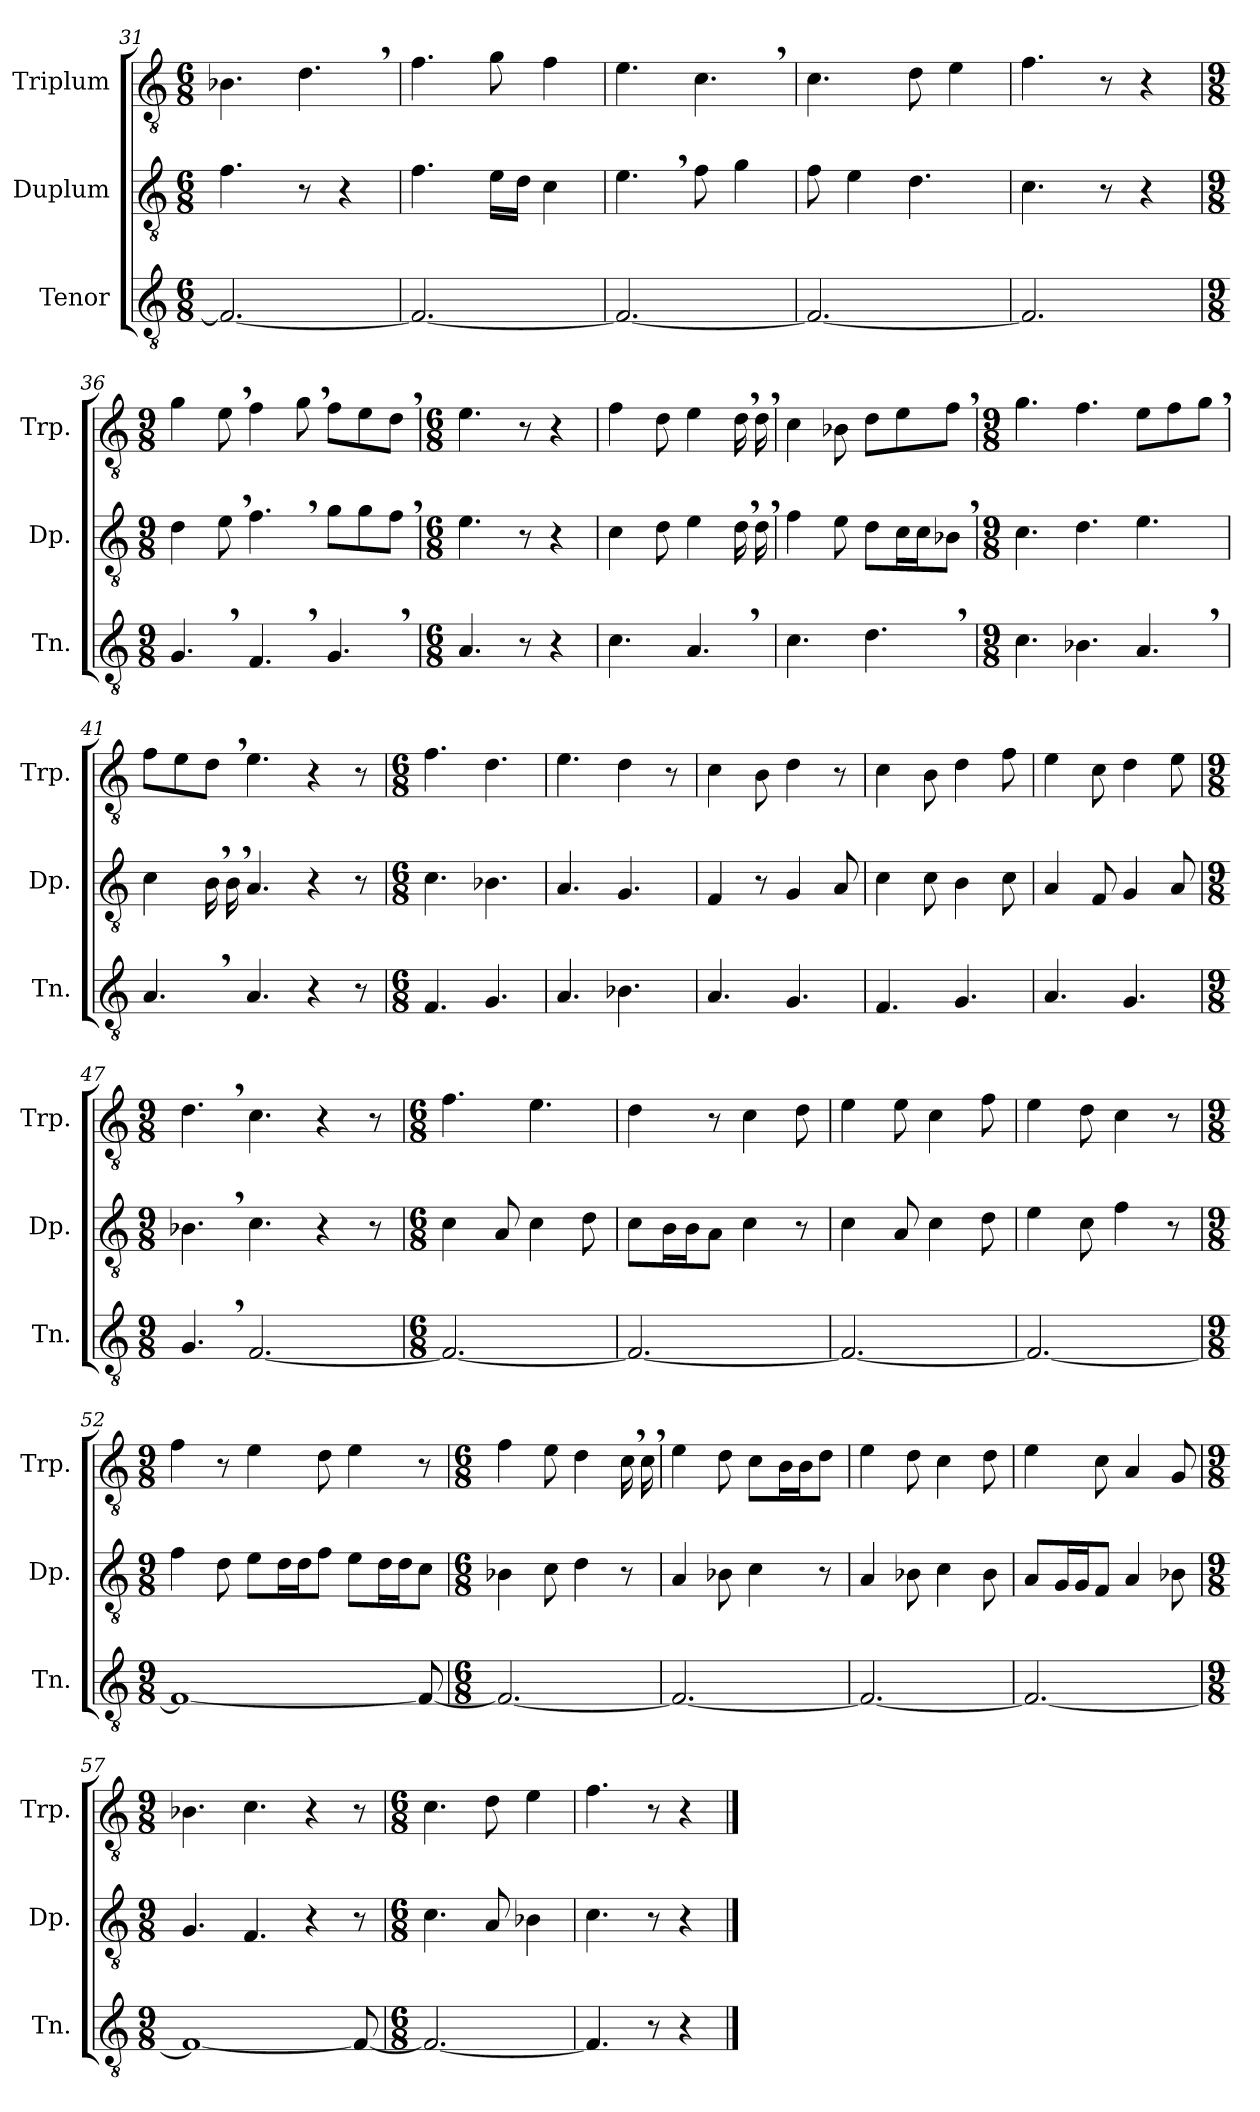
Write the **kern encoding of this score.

**kern	**kern	**kern
*part3	*part2	*part1
*staff3	*staff2	*staff1
*I"Tenor	*I"Duplum	*I"Triplum
*I'Tn.	*I'Dp.	*I'Trp.
*clefGv2	*clefGv2	*clefGv2
*k[]	*k[]	*k[]
*M6/8	*M6/8	*M6/8
=31	=31	=31
2.F/_	4.f\	4.B-i\
.	8r	4.d,\
.	4r	.
=32	=32	=32
2.F/_	4.f\	4.f\
.	16e\LL	8g\
.	16d\JJ	.
.	4c\	4f\
=33	=33	=33
2.F/_	4.e,\	4.e\
.	8f\	4.c,\
.	4g\	.
=34	=34	=34
2.F/_	8f\	4.c\
.	4e\	.
.	4.d\	8d\
.	.	4e\
=35	=35	=35
2.F/]	4.c\	4.f\
.	8r	8r
.	4r	4r
=36	=36	=36
*M9/8	*M9/8	*M9/8
4.G,/	4d\	4g\
.	8e,\	8e,\
4.F,/	4.f,\	4f\
.	.	8g,\
4.G,/	8g\L	8f\L
.	8g\	8e\
.	8f,\J	8d,\J
=37	=37	=37
*M6/8	*M6/8	*M6/8
4.A/	4.e\	4.e\
8r	8r	8r
4r	4r	4r
=38	=38	=38
4.c\	4c\	4f\
.	8d\	8d\
4.A,/	4e\	4e\
*	*tremolo	*
*	*	*tremolo
.	16d,\	16d,\
.	16d,\	16d,\
*	*	*Xtremolo
*	*Xtremolo	*
!!LO:LB:g=z
=39	=39	=39
4.c\	4f\	4c\
.	8e\	8B-i\
4.d,\	8d\L	8d\L
*	*tremolo	*
.	16c\	8e\
.	16c\	.
*	*Xtremolo	*
.	8B-i,\J	8f,\J
=40	=40	=40
*M9/8	*M9/8	*M9/8
4.c\	4.c\	4.g\
4.B-X\	4.d\	4.f\
4.A,/	4.e\	8e\L
.	.	8f\
.	.	8g,\J
=41	=41	=41
4.A,/	4c\	8f\L
.	.	8e\
*	*tremolo	*
.	16B,\	8d,\J
.	16B,\	.
*	*Xtremolo	*
4.A/	4.A/	4.e\
4r	4r	4r
8r	8r	8r
=42	=42	=42
*M6/8	*M6/8	*M6/8
4.F/	4.c\	4.f\
4.G/	4.B-X\	4.d\
=43	=43	=43
4.A/	4.A/	4.e\
4.B-X\	4.G/	4d\
.	.	8r
=44	=44	=44
4.A/	4F/	4c\
.	8r	8B\
4.G/	4G/	4d\
.	8A/	8r
=45	=45	=45
4.F/	4c\	4c\
.	8c\	8B\
4.G/	4B\	4d\
.	8c\	8f\
!!LO:LB:g=z
=46	=46	=46
4.A/	4A/	4e\
.	8F/	8c\
4.G/	4G/	4d\
.	8A/	8e\
=47	=47	=47
*M9/8	*M9/8	*M9/8
4.G,/	4.B-i,\	4.d,\
[2.F/	4.c\	4.c\
.	4r	4r
.	8r	8r
=48	=48	=48
*M6/8	*M6/8	*M6/8
2.F/_	4c\	4.f\
.	8A/	.
.	4c\	4.e\
.	8d\	.
=49	=49	=49
2.F/_	8c\L	4d\
*	*tremolo	*
.	16B\	.
.	16B\	.
*	*Xtremolo	*
.	8A\J	8r
.	4c\	4c\
.	8r	8d\
=50	=50	=50
2.F/_	4c\	4e\
.	8A/	8e\
.	4c\	4c\
.	8d\	8f\
=51	=51	=51
2.F/_	4e\	4e\
.	8c\	8d\
.	4f\	4c\
.	8r	8r
=52	=52	=52
*M9/8	*M9/8	*M9/8
1F_	4f\	4f\
.	8d\	8r
.	8e\L	4e\
*	*tremolo	*
.	16d\	.
.	16d\	.
*	*Xtremolo	*
.	8f\J	8d\
.	8e\L	4e\
*	*tremolo	*
.	16d\	.
.	16d\	.
*	*Xtremolo	*
8F/_	8c\J	8r
!!LO:LB:g=z
=53	=53	=53
*M6/8	*M6/8	*M6/8
2.F/_	4B-X\	4f\
.	8c\	8e\
.	4d\	4d\
*	*	*tremolo
.	8r	16c,\
.	.	16c,\
*	*	*Xtremolo
=54	=54	=54
2.F/_	4A/	4e\
.	8B-X\	8d\
.	4c\	8c\L
*	*	*tremolo
.	.	16B\
.	.	16B\
*	*	*Xtremolo
.	8r	8d\J
=55	=55	=55
2.F/_	4A/	4e\
.	8B-X\	8d\
.	4c\	4c\
.	8B-\	8d\
=56	=56	=56
2.F/_	8A/L	4e\
*	*tremolo	*
.	16G/	.
.	16G/	.
*	*Xtremolo	*
.	8F/J	8c\
.	4A/	4A/
.	8B-X\	8G/
=57	=57	=57
*M9/8	*M9/8	*M9/8
1F_	4.G/	4.B-i\
.	4.F/	4.c\
.	4r	4r
8F/_	8r	8r
=58	=58	=58
*M6/8	*M6/8	*M6/8
2.F/_	4.c\	4.c\
.	8A/	8d\
.	4B-X\	4e\
=59	=59	=59
4.F/]	4.c\	4.f\
8r	8r	8r
4r	4r	4r
==	==	==
*-	*-	*-
